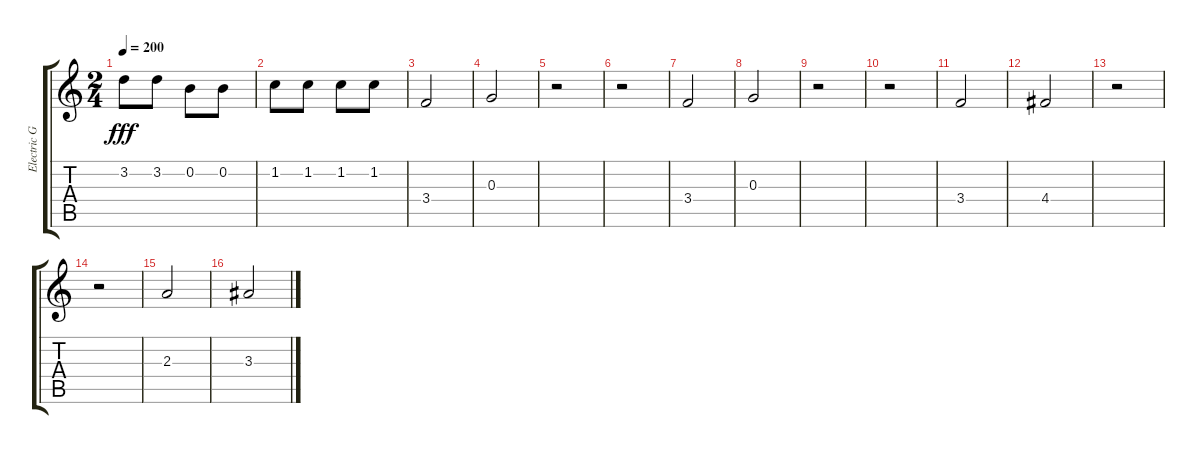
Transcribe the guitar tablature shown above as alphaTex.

\track ("Electric Guitar 2" "Electric G") {instrument overdrivenguitar}
\staff {score tabs}
\tuning (E4 B3 G3 D3 A2 E2) {hide}
\ts (2 4)
\tempo 200
\clef g2
\ks c
3.2.8{dy fff} 3.2.8 0.2.8 0.2.8 |
1.2.8 1.2.8 1.2.8 1.2.8 |
3.4.2 |
0.3.2 |
r.2 |
r.2 |
3.4.2 |
0.3.2 |
r.2 |
r.2 |
3.4.2 |
4.4.2 |
r.2 |
r.2 |
2.3.2 |
3.3.2
